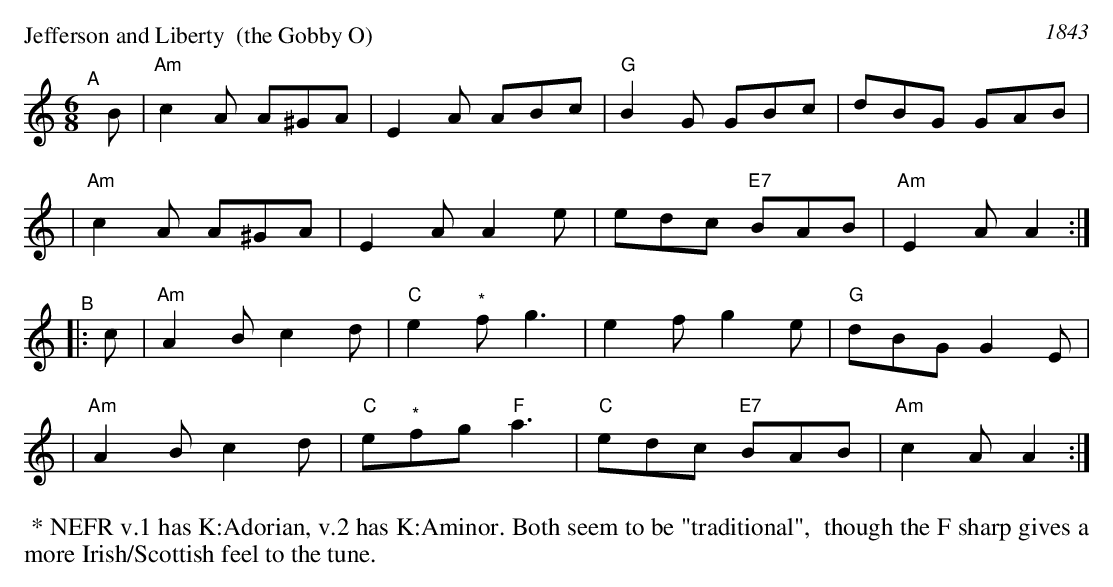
X:1
P: Jefferson and Liberty  (the Gobby O)
O: 1843
M: 6/8
L: 1/8
K: Am
"^A"[|] B \
| "Am"c2A A^GA |    E2A ABc | "G"B2G     GBc |     dBG GAB |
| "Am"c2A A^GA |    E2A A2e |    edc "E7"BAB | "Am"E2A A2 :|
"^B"|: c \
| "Am"A2B c2d  | "C"e2"^*"f    g3  |    e2f     g2e |  "G"dBG G2E |
| "Am"A2B c2d  | "C"e"^*"fg "F"a3  | "C"edc "E7"BAB | "Am"c2A A2 :|
